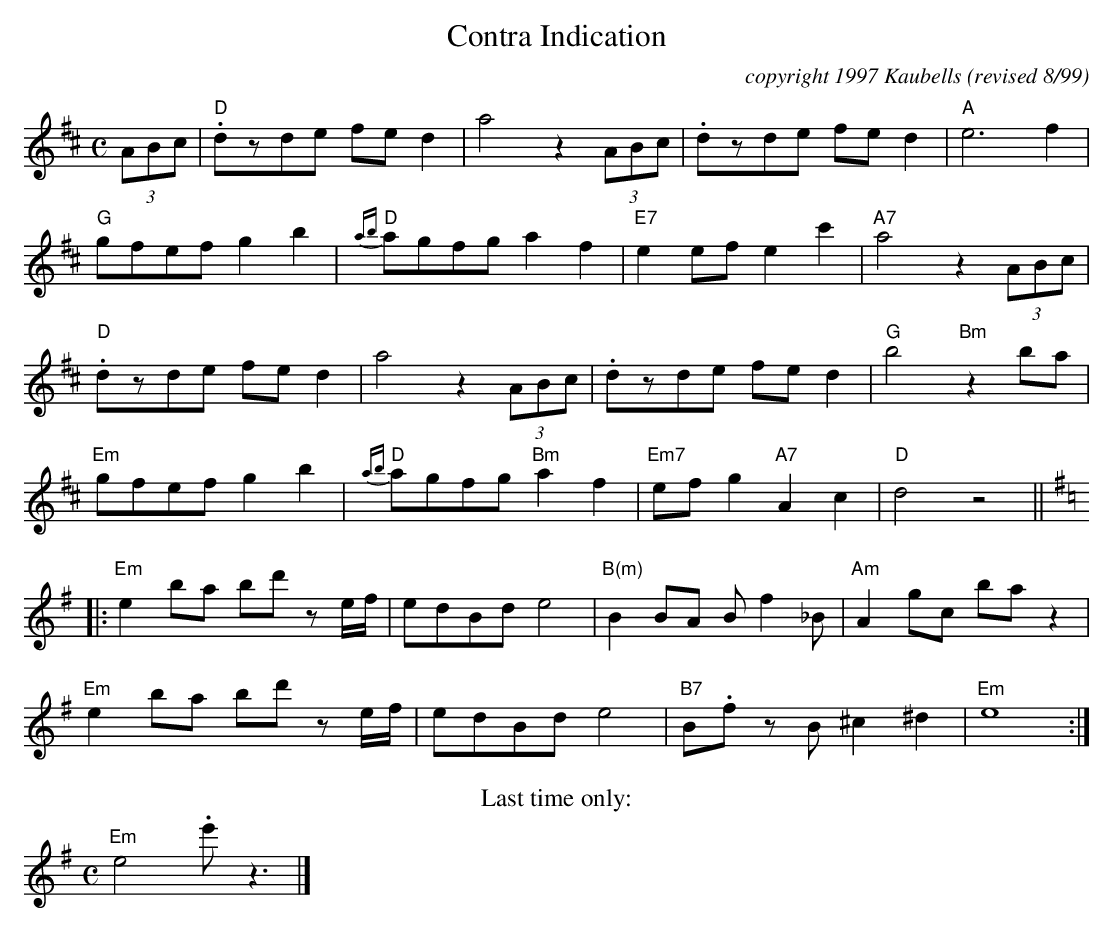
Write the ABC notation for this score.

X:1
T:Contra Indication
C:copyright 1997 Kaubells (revised 8/99)
E:16
M:C
K:D
(3ABc|"D".dzde fe d2|a4 z2 (3ABc|.dzde fe d2|"A"e6f2|
E:14
"G"gfef g2b2|{ab}"D"agfg a2f2|"E7"e2ef e2c'2|"A7"a4 z2 (3ABc|
"D".dzde fe d2|a4 z2 (3ABc|.dzde fe d2|"G"b4 "Bm"z2 ba|
"Em"gfef g2b2|{ab}"D"agfg "Bm"a2f2|"Em7"efg2 "A7"A2c2|"D"d4 z4||
K:Em
|:"Em"e2ba bd'z e/f/|edBd e4|"B(m)"B2BA Bf2_B|"Am"A2gc ba z2|
"Em"e2ba bd'z e/f/|edBd e4|"B7"B.f zB ^c2^d2|"Em"e8:|
T:  Last time only:
"Em"e4 .e'z3|]

\bigskip
